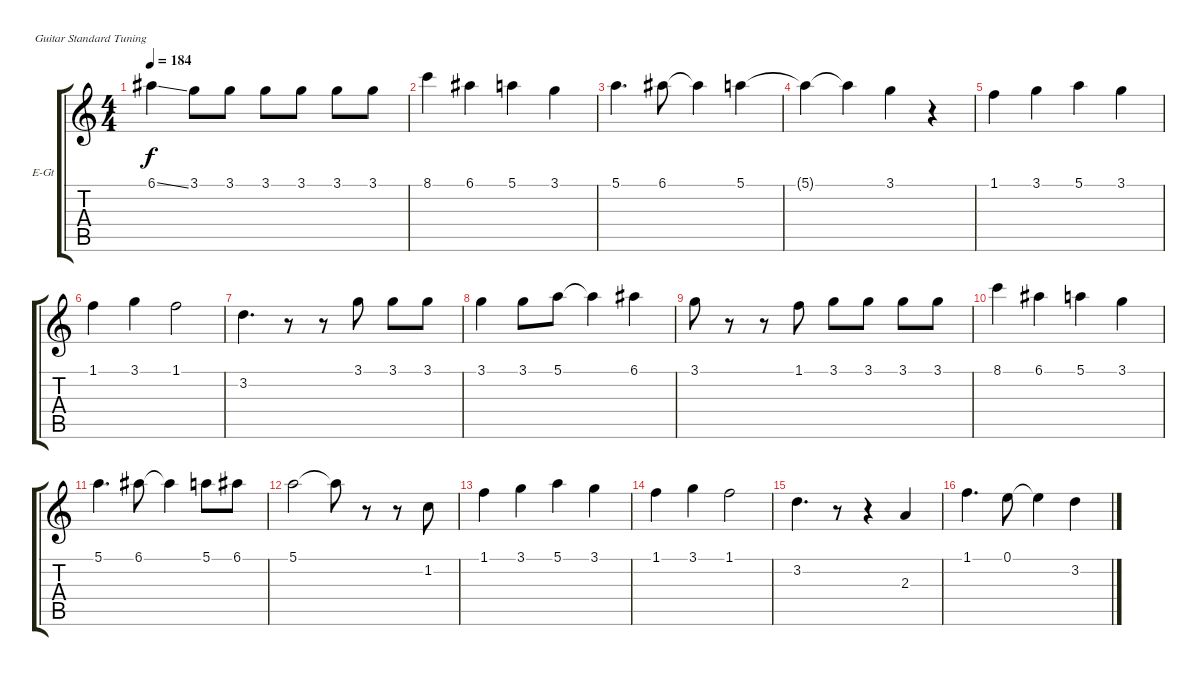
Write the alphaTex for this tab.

\defaultSystemsLayout 4
\bracketExtendMode groupsimilarinstruments
\firstSystemTrackNameOrientation horizontal
\otherSystemsTrackNameOrientation horizontal
\track ("M.Shadows (Voice)" "E-Gt") {instrument electricguitarclean}
\staff {score tabs}
\tuning (E4 B3 G3 D3 A2 E2)
\ts (4 4)
\tempo 184
\clef g2
\ks c
6.1{ss t}.4{dy f} 3.1.8 3.1.8 3.1.8 3.1.8 3.1.8 3.1.8 |
8.1.4 6.1.4 5.1.4 3.1.4 |
5.1.4{d} 6.1.8 6.1{t}.4 5.1.4 |
5.1{t}.4 5.1{t}.4 3.1.4 r.4 |
1.1.4 3.1.4 5.1.4 3.1.4 |
1.1.4 3.1.4 1.1.2 |
3.2.4{d} r.8 r.8 3.1.8 3.1.8 3.1.8 |
3.1.4 3.1.8 5.1.8 5.1{t}.4 6.1.4 |
3.1.8 r.8 r.8 1.1.8 3.1.8 3.1.8 3.1.8 3.1.8 |
8.1.4 6.1.4 5.1.4 3.1.4 |
5.1.4{d} 6.1.8 6.1{t}.4 5.1.8 6.1.8 |
5.1.2 5.1{t}.8 r.8 r.8 1.2.8 |
1.1.4 3.1.4 5.1.4 3.1.4 |
1.1.4 3.1.4 1.1.2 |
3.2.4{d} r.8 r.4 2.3.4 |
1.1.4{d} 0.1.8 0.1{t}.4 3.2.4
